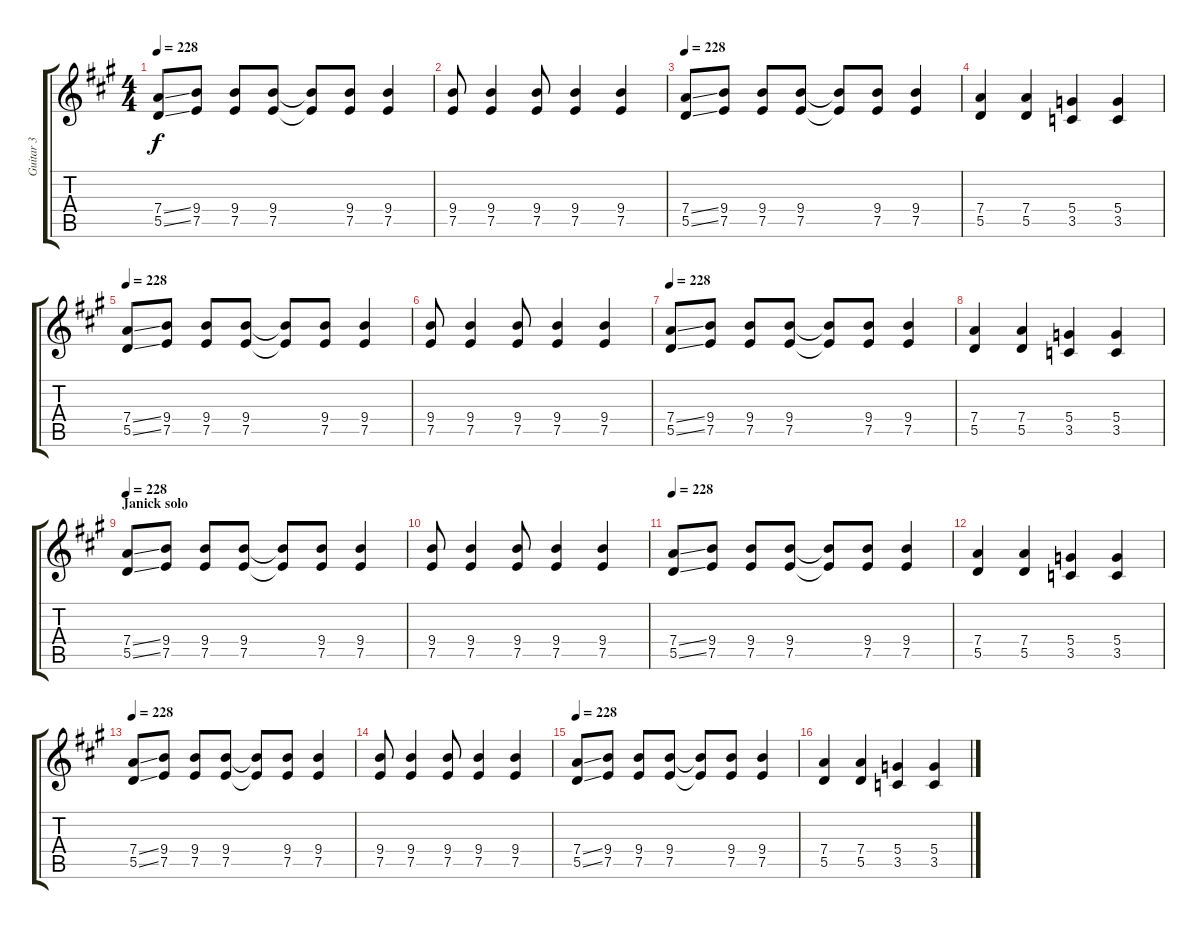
\track ("Guitar 3" "Guitar 3") {instrument overdrivenguitar}
\staff {score tabs}
\tuning (E4 B3 G3 D3 A2 E2) {hide}
\ts (4 4)
\tempo 228
\clef g2
\ks f#minor
(7.4{ss} 5.5{ss}).8{dy f} (9.4 7.5).8 (9.4 7.5).8 (9.4 7.5).8 (9.4{t} 7.5{t}).8 (9.4 7.5).8 (9.4 7.5).4 |
(9.4 7.5).8 (9.4 7.5).4 (9.4 7.5).8 (9.4 7.5).4 (9.4 7.5).4 |
\tempo 228
(7.4{ss} 5.5{ss}).8 (9.4 7.5).8 (9.4 7.5).8 (9.4 7.5).8 (9.4{t} 7.5{t}).8 (9.4 7.5).8 (9.4 7.5).4 |
(7.4 5.5).4 (7.4 5.5).4 (5.4 3.5).4 (5.4 3.5).4 |
\tempo 228
(7.4{ss} 5.5{ss}).8 (9.4 7.5).8 (9.4 7.5).8 (9.4 7.5).8 (9.4{t} 7.5{t}).8 (9.4 7.5).8 (9.4 7.5).4 |
(9.4 7.5).8 (9.4 7.5).4 (9.4 7.5).8 (9.4 7.5).4 (9.4 7.5).4 |
\tempo 228
(7.4{ss} 5.5{ss}).8 (9.4 7.5).8 (9.4 7.5).8 (9.4 7.5).8 (9.4{t} 7.5{t}).8 (9.4 7.5).8 (9.4 7.5).4 |
(7.4 5.5).4 (7.4 5.5).4 (5.4 3.5).4 (5.4 3.5).4 |
\section ("" "Janick solo")
\tempo 228
(7.4{ss} 5.5{ss}).8 (9.4 7.5).8 (9.4 7.5).8 (9.4 7.5).8 (9.4{t} 7.5{t}).8 (9.4 7.5).8 (9.4 7.5).4 |
(9.4 7.5).8 (9.4 7.5).4 (9.4 7.5).8 (9.4 7.5).4 (9.4 7.5).4 |
\tempo 228
(7.4{ss} 5.5{ss}).8 (9.4 7.5).8 (9.4 7.5).8 (9.4 7.5).8 (9.4{t} 7.5{t}).8 (9.4 7.5).8 (9.4 7.5).4 |
(7.4 5.5).4 (7.4 5.5).4 (5.4 3.5).4 (5.4 3.5).4 |
\tempo 228
(7.4{ss} 5.5{ss}).8 (9.4 7.5).8 (9.4 7.5).8 (9.4 7.5).8 (9.4{t} 7.5{t}).8 (9.4 7.5).8 (9.4 7.5).4 |
(9.4 7.5).8 (9.4 7.5).4 (9.4 7.5).8 (9.4 7.5).4 (9.4 7.5).4 |
\tempo 228
(7.4{ss} 5.5{ss}).8 (9.4 7.5).8 (9.4 7.5).8 (9.4 7.5).8 (9.4{t} 7.5{t}).8 (9.4 7.5).8 (9.4 7.5).4 |
(7.4 5.5).4 (7.4 5.5).4 (5.4 3.5).4 (5.4 3.5).4
